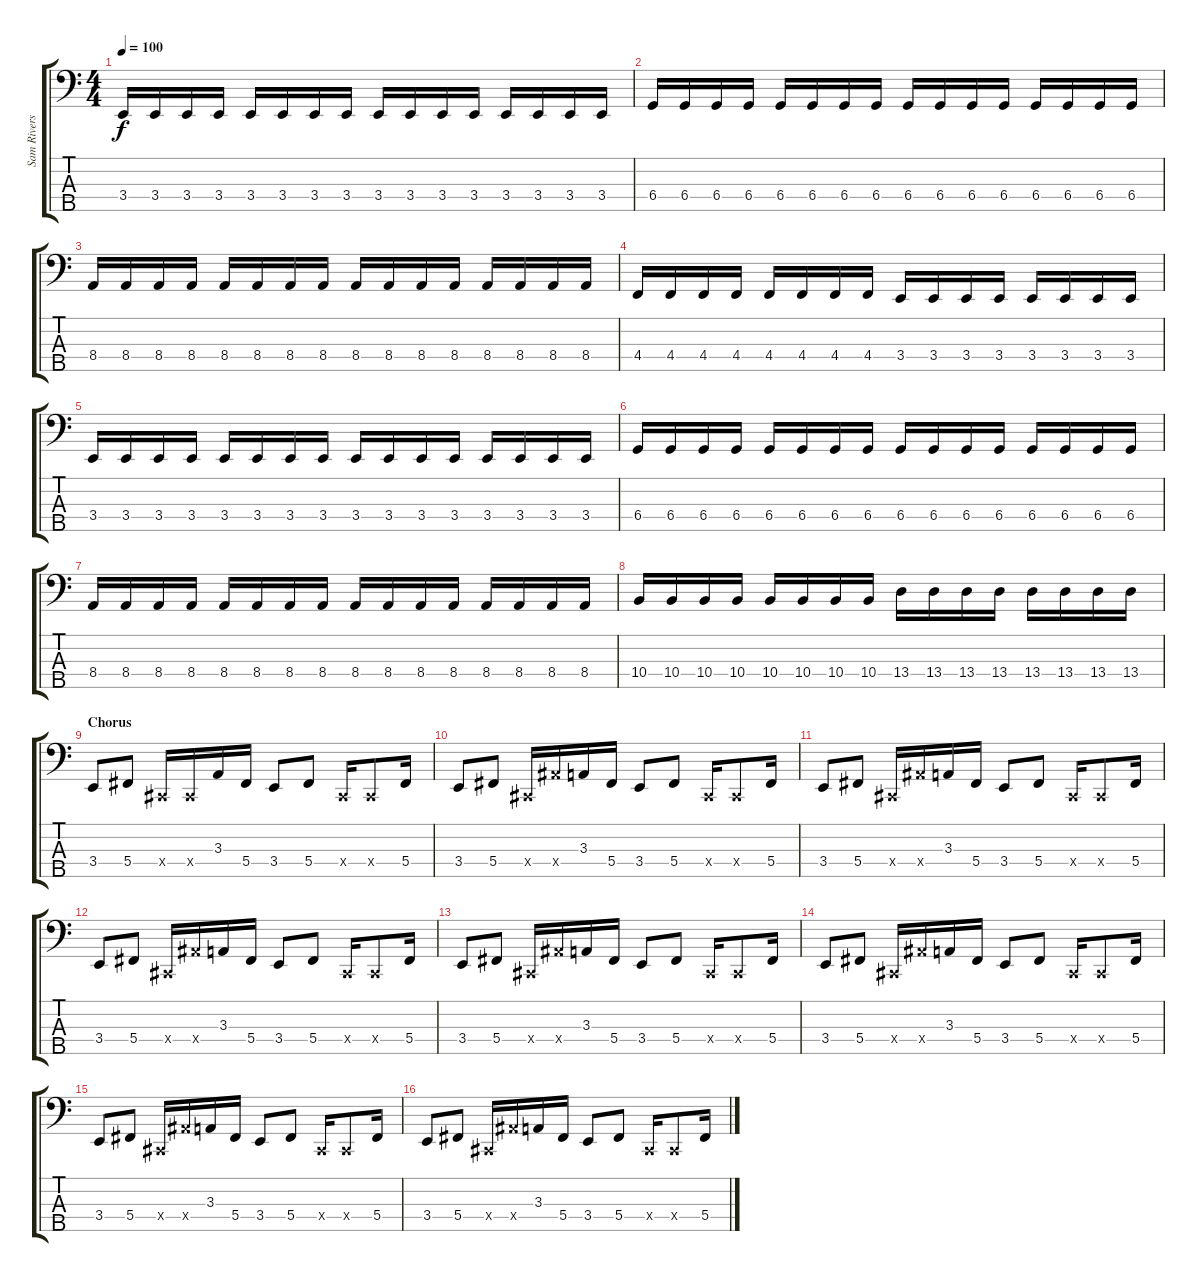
\track ("Sam Rivers - Bass" "Sam Rivers") {instrument electricbassfinger}
\staff {score tabs}
\tuning (E2 B1 Gb1 Db1 Bb0) {hide}
\ts (4 4)
\tempo 100
\clef f4
\ks c
3.4.16{dy f} 3.4.16 3.4.16 3.4.16 3.4.16 3.4.16 3.4.16 3.4.16 3.4.16 3.4.16 3.4.16 3.4.16 3.4.16 3.4.16 3.4.16 3.4.16 |
6.4.16 6.4.16 6.4.16 6.4.16 6.4.16 6.4.16 6.4.16 6.4.16 6.4.16 6.4.16 6.4.16 6.4.16 6.4.16 6.4.16 6.4.16 6.4.16 |
8.4.16 8.4.16 8.4.16 8.4.16 8.4.16 8.4.16 8.4.16 8.4.16 8.4.16 8.4.16 8.4.16 8.4.16 8.4.16 8.4.16 8.4.16 8.4.16 |
4.4.16 4.4.16 4.4.16 4.4.16 4.4.16 4.4.16 4.4.16 4.4.16 3.4.16 3.4.16 3.4.16 3.4.16 3.4.16 3.4.16 3.4.16 3.4.16 |
3.4.16 3.4.16 3.4.16 3.4.16 3.4.16 3.4.16 3.4.16 3.4.16 3.4.16 3.4.16 3.4.16 3.4.16 3.4.16 3.4.16 3.4.16 3.4.16 |
6.4.16 6.4.16 6.4.16 6.4.16 6.4.16 6.4.16 6.4.16 6.4.16 6.4.16 6.4.16 6.4.16 6.4.16 6.4.16 6.4.16 6.4.16 6.4.16 |
8.4.16 8.4.16 8.4.16 8.4.16 8.4.16 8.4.16 8.4.16 8.4.16 8.4.16 8.4.16 8.4.16 8.4.16 8.4.16 8.4.16 8.4.16 8.4.16 |
10.4.16 10.4.16 10.4.16 10.4.16 10.4.16 10.4.16 10.4.16 10.4.16 13.4.16 13.4.16 13.4.16 13.4.16 13.4.16 13.4.16 13.4.16 13.4.16 |
\section ("" "Chorus")
3.4.8{balance 8} 5.4.8 0.4{x}.16 0.4{x}.16 3.3.16 5.4.16 3.4.8 5.4.8 0.4{x}.16 0.4{x}.8 5.4.16 |
3.4.8 5.4.8 0.4{x}.16 9.4{x}.16 3.3.16 5.4.16 3.4.8 5.4.8 0.4{x}.16 0.4{x}.8 5.4.16 |
3.4.8 5.4.8 0.4{x}.16 9.4{x}.16 3.3.16 5.4.16 3.4.8 5.4.8 0.4{x}.16 0.4{x}.8 5.4.16 |
3.4.8 5.4.8 0.4{x}.16 9.4{x}.16 3.3.16 5.4.16 3.4.8 5.4.8 0.4{x}.16 0.4{x}.8 5.4.16 |
3.4.8 5.4.8 0.4{x}.16 9.4{x}.16 3.3.16 5.4.16 3.4.8 5.4.8 0.4{x}.16 0.4{x}.8 5.4.16 |
3.4.8 5.4.8 0.4{x}.16 9.4{x}.16 3.3.16 5.4.16 3.4.8 5.4.8 0.4{x}.16 0.4{x}.8 5.4.16 |
3.4.8 5.4.8 0.4{x}.16 9.4{x}.16 3.3.16 5.4.16 3.4.8 5.4.8 0.4{x}.16 0.4{x}.8 5.4.16 |
3.4.8 5.4.8 0.4{x}.16 9.4{x}.16 3.3.16 5.4.16 3.4.8 5.4.8 0.4{x}.16 0.4{x}.8 5.4.16
